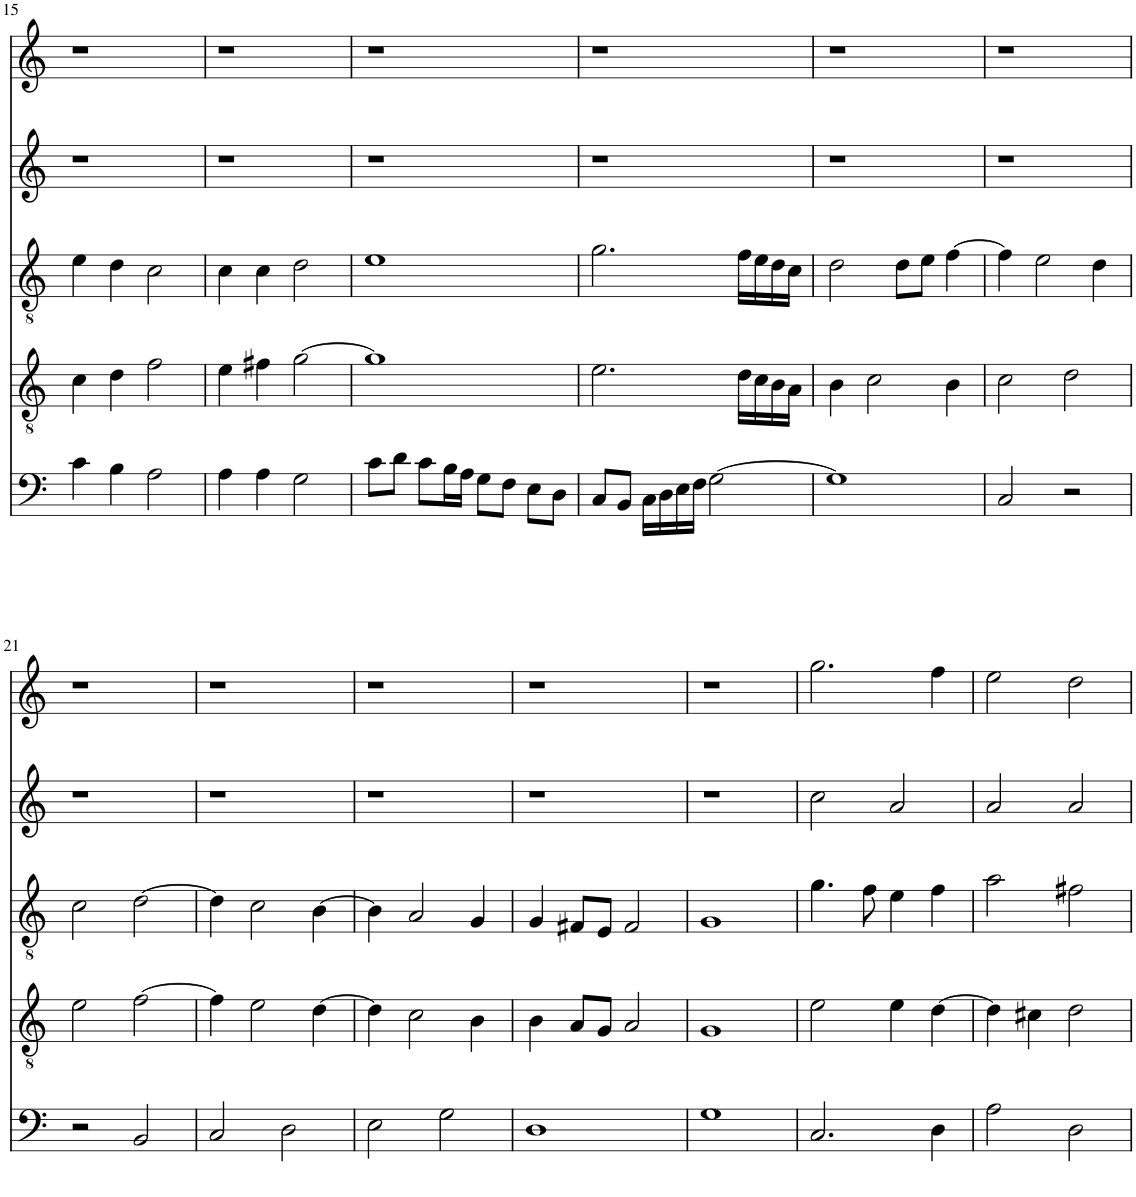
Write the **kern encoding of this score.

**kern	**kern	**kern	**kern	**kern
*part5	*part4	*part3	*part2	*part1
*staff5	*staff4	*staff3	*staff2	*staff1
*I"vox	*I"vox	*I"vox	*I"vox	*I"vox
!!LO:PB:g=z
*clefF4	*clefGv2	*clefGv2	*clefG2	*clefG2
*k[]	*k[]	*k[]	*k[]	*k[]
*M4/4	*M4/4	*M4/4	*M4/4	*M4/4
=15	=15	=15	=15	=15
4c\	4c\	4e\	1r	1r
4B\	4d\	4d\	.	.
2A\	2f\	2c\	.	.
=16	=16	=16	=16	=16
4A\	4e\	4c\	1r	1r
4A\	4f#X\	4c\	.	.
2G\	[2g\	2d\	.	.
=17	=17	=17	=17	=17
8c\L	1g]	1e	1r	1r
8d\J	.	.	.	.
8c\L	.	.	.	.
16B\L	.	.	.	.
16A\JJ	.	.	.	.
8G\L	.	.	.	.
8F\J	.	.	.	.
8E\L	.	.	.	.
8D\J	.	.	.	.
=18	=18	=18	=18	=18
8C/L	2.e\	2.g\	1r	1r
8BB/J	.	.	.	.
16C\LL	.	.	.	.
16D\	.	.	.	.
16E\	.	.	.	.
16F\JJ	.	.	.	.
[2G\	.	.	.	.
.	16d\LL	16f\LL	.	.
.	16c\	16e\	.	.
.	16B\	16d\	.	.
.	16A\JJ	16c\JJ	.	.
=19	=19	=19	=19	=19
1G]	4B\	2d\	1r	1r
.	2c\	.	.	.
.	.	8d\L	.	.
.	.	8e\J	.	.
.	4B\	[4f\	.	.
=20	=20	=20	=20	=20
2C/	2c\	4f\]	1r	1r
.	.	2e\	.	.
2r	2d\	.	.	.
.	.	4d\	.	.
!!LO:LB:g=z
=21	=21	=21	=21	=21
2r	2e\	2c\	1r	1r
2BB/	[2f\	[2d\	.	.
=22	=22	=22	=22	=22
2C/	4f\]	4d\]	1r	1r
.	2e\	2c\	.	.
2D\	.	.	.	.
.	[4d\	[4B\	.	.
=23	=23	=23	=23	=23
2E\	4d\]	4B\]	1r	1r
.	2c\	2A/	.	.
2G\	.	.	.	.
.	4B\	4G/	.	.
=24	=24	=24	=24	=24
1D	4B\	4G/	1r	1r
.	8A/L	8F#X/L	.	.
.	8G/J	8E/J	.	.
.	2A/	2F#/	.	.
=25	=25	=25	=25	=25
1G	1G	1G	1r	1r
=26	=26	=26	=26	=26
2.C/	2e\	4.g\	2cc\	2.gg\
.	.	8f\	.	.
.	4e\	4e\	2a/	.
4D\	[4d\	4f\	.	4ff\
=27	=27	=27	=27	=27
2A\	4d\]	2a\	2a/	2ee\
.	4c#X\	.	.	.
2D\	2d\	2f#X\	2a/	2dd\
=	=	=	=	=
*-	*-	*-	*-	*-
